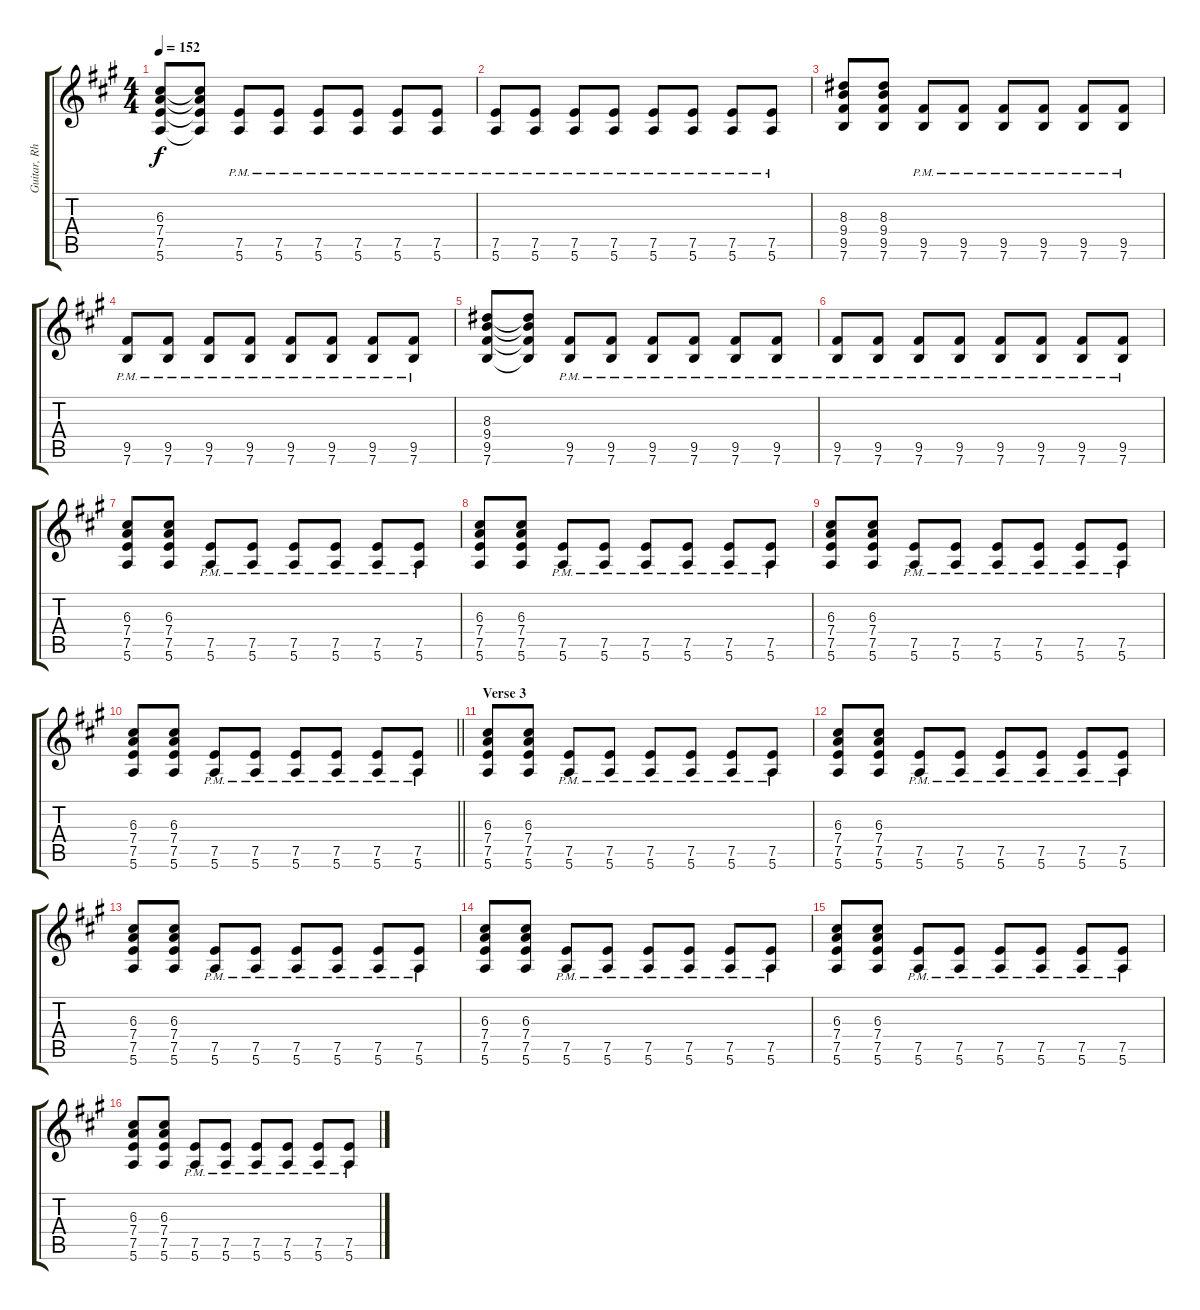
\track ("Guitar, Rhythm" "Guitar, Rh") {instrument overdrivenguitar}
\staff {score tabs}
\tuning (E4 B3 G3 D3 A2 E2) {hide}
\ts (4 4)
\tempo 152
\clef g2
\ks a
(6.3 7.4 7.5 5.6).8{dy f} (6.3{t} 7.4{t} 7.5{t} 5.6{t}).8 (7.5{pm} 5.6{pm}).8 (7.5{pm} 5.6{pm}).8 (7.5{pm} 5.6{pm}).8 (7.5{pm} 5.6{pm}).8 (7.5{pm} 5.6{pm}).8 (7.5{pm} 5.6{pm}).8 |
(7.5{pm} 5.6{pm}).8 (7.5{pm} 5.6{pm}).8 (7.5{pm} 5.6{pm}).8 (7.5{pm} 5.6{pm}).8 (7.5{pm} 5.6{pm}).8 (7.5{pm} 5.6{pm}).8 (7.5{pm} 5.6{pm}).8 (7.5{pm} 5.6{pm}).8 |
(8.3 9.4 9.5 7.6).8 (8.3 9.4 9.5 7.6).8 (9.5{pm} 7.6{pm}).8 (9.5{pm} 7.6{pm}).8 (9.5{pm} 7.6{pm}).8 (9.5{pm} 7.6{pm}).8 (9.5{pm} 7.6{pm}).8 (9.5{pm} 7.6{pm}).8 |
(9.5{pm} 7.6{pm}).8 (9.5{pm} 7.6{pm}).8 (9.5{pm} 7.6{pm}).8 (9.5{pm} 7.6{pm}).8 (9.5{pm} 7.6{pm}).8 (9.5{pm} 7.6{pm}).8 (9.5{pm} 7.6{pm}).8 (9.5{pm} 7.6{pm}).8 |
(8.3 9.4 9.5 7.6).8 (8.3{t} 9.4{t} 9.5{t} 7.6{t}).8 (9.5{pm} 7.6{pm}).8 (9.5{pm} 7.6{pm}).8 (9.5{pm} 7.6{pm}).8 (9.5{pm} 7.6{pm}).8 (9.5{pm} 7.6{pm}).8 (9.5{pm} 7.6{pm}).8 |
(9.5{pm} 7.6{pm}).8 (9.5{pm} 7.6{pm}).8 (9.5{pm} 7.6{pm}).8 (9.5{pm} 7.6{pm}).8 (9.5{pm} 7.6{pm}).8 (9.5{pm} 7.6{pm}).8 (9.5{pm} 7.6{pm}).8 (9.5{pm} 7.6{pm}).8 |
(6.3 7.4 7.5 5.6).8 (6.3 7.4 7.5 5.6).8 (7.5{pm} 5.6{pm}).8 (7.5{pm} 5.6{pm}).8 (7.5{pm} 5.6{pm}).8 (7.5{pm} 5.6{pm}).8 (7.5{pm} 5.6{pm}).8 (7.5{pm} 5.6{pm}).8 |
(6.3 7.4 7.5 5.6).8 (6.3 7.4 7.5 5.6).8 (7.5{pm} 5.6{pm}).8 (7.5{pm} 5.6{pm}).8 (7.5{pm} 5.6{pm}).8 (7.5{pm} 5.6{pm}).8 (7.5{pm} 5.6{pm}).8 (7.5{pm} 5.6{pm}).8 |
(6.3 7.4 7.5 5.6).8 (6.3 7.4 7.5 5.6).8 (7.5{pm} 5.6{pm}).8 (7.5{pm} 5.6{pm}).8 (7.5{pm} 5.6{pm}).8 (7.5{pm} 5.6{pm}).8 (7.5{pm} 5.6{pm}).8 (7.5{pm} 5.6{pm}).8 |
\barLineRight lightlight
(6.3 7.4 7.5 5.6).8 (6.3 7.4 7.5 5.6).8 (7.5{pm} 5.6{pm}).8 (7.5{pm} 5.6{pm}).8 (7.5{pm} 5.6{pm}).8 (7.5{pm} 5.6{pm}).8 (7.5{pm} 5.6{pm}).8 (7.5{pm} 5.6{pm}).8 |
\section ("" "Verse 3")
(6.3 7.4 7.5 5.6).8 (6.3 7.4 7.5 5.6).8 (7.5{pm} 5.6{pm}).8 (7.5{pm} 5.6{pm}).8 (7.5{pm} 5.6{pm}).8 (7.5{pm} 5.6{pm}).8 (7.5{pm} 5.6{pm}).8 (7.5{pm} 5.6{pm}).8 |
(6.3 7.4 7.5 5.6).8 (6.3 7.4 7.5 5.6).8 (7.5{pm} 5.6{pm}).8 (7.5{pm} 5.6{pm}).8 (7.5{pm} 5.6{pm}).8 (7.5{pm} 5.6{pm}).8 (7.5{pm} 5.6{pm}).8 (7.5{pm} 5.6{pm}).8 |
(6.3 7.4 7.5 5.6).8 (6.3 7.4 7.5 5.6).8 (7.5{pm} 5.6{pm}).8 (7.5{pm} 5.6{pm}).8 (7.5{pm} 5.6{pm}).8 (7.5{pm} 5.6{pm}).8 (7.5{pm} 5.6{pm}).8 (7.5{pm} 5.6{pm}).8 |
(6.3 7.4 7.5 5.6).8 (6.3 7.4 7.5 5.6).8 (7.5{pm} 5.6{pm}).8 (7.5{pm} 5.6{pm}).8 (7.5{pm} 5.6{pm}).8 (7.5{pm} 5.6{pm}).8 (7.5{pm} 5.6{pm}).8 (7.5{pm} 5.6{pm}).8 |
(6.3 7.4 7.5 5.6).8 (6.3 7.4 7.5 5.6).8 (7.5{pm} 5.6{pm}).8 (7.5{pm} 5.6{pm}).8 (7.5{pm} 5.6{pm}).8 (7.5{pm} 5.6{pm}).8 (7.5{pm} 5.6{pm}).8 (7.5{pm} 5.6{pm}).8 |
(6.3 7.4 7.5 5.6).8 (6.3 7.4 7.5 5.6).8 (7.5{pm} 5.6{pm}).8 (7.5{pm} 5.6{pm}).8 (7.5{pm} 5.6{pm}).8 (7.5{pm} 5.6{pm}).8 (7.5{pm} 5.6{pm}).8 (7.5{pm} 5.6{pm}).8
